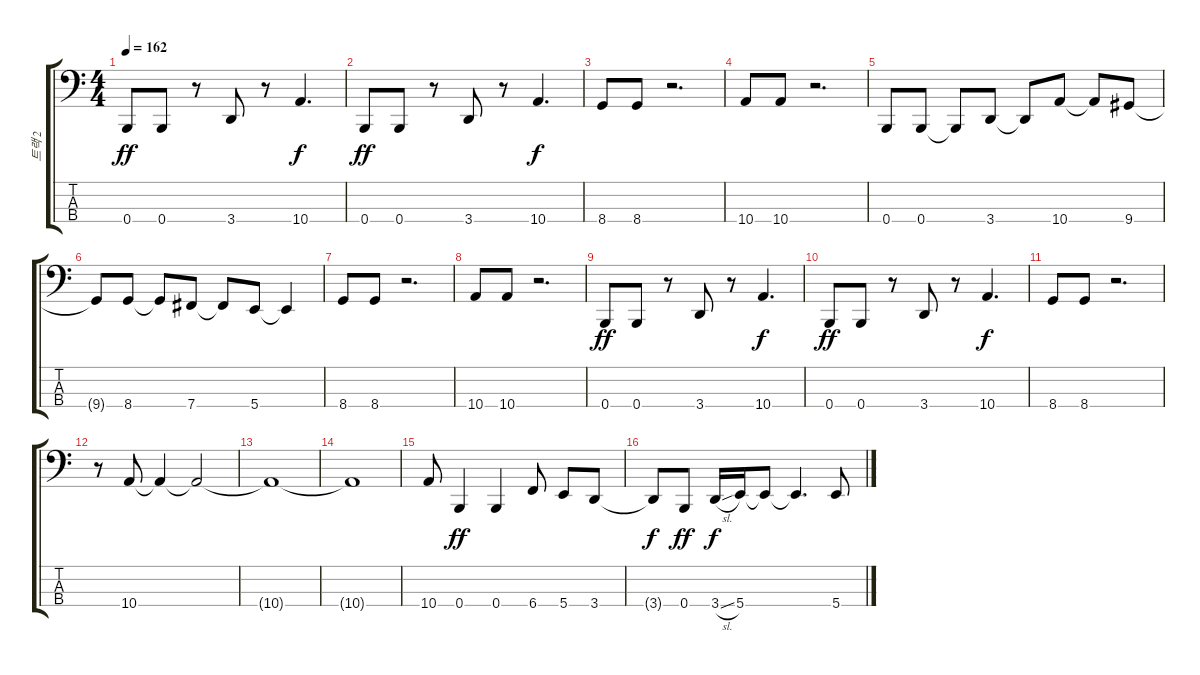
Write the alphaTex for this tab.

\track ("트랙 2" "트랙 2") {instrument electricbassfinger}
\staff {score tabs}
\tuning (F2 C2 G1 B0) {hide}
\ts (4 4)
\tempo 162
\clef f4
\ks c
0.4.8{dy ff} 0.4.8 r.8 3.4.8 r.8 10.4.4{d dy f} |
0.4.8{dy ff} 0.4.8 r.8 3.4.8 r.8 10.4.4{d dy f} |
8.4.8 8.4.8 r.2{d} |
10.4.8 10.4.8 r.2{d} |
0.4.8 0.4.8 0.4{t}.8 3.4.8 3.4{t}.8 10.4.8 10.4{t}.8 9.4.8 |
9.4{t}.8 8.4.8 8.4{t}.8 7.4.8 7.4{t}.8 5.4.8 5.4{t}.4 |
8.4.8 8.4.8 r.2{d} |
10.4.8 10.4.8 r.2{d} |
0.4.8{dy ff} 0.4.8 r.8 3.4.8 r.8 10.4.4{d dy f} |
0.4.8{dy ff} 0.4.8 r.8 3.4.8 r.8 10.4.4{d dy f} |
8.4.8 8.4.8 r.2{d} |
r.8 10.4.8 10.4{t}.4 10.4{t}.2 |
10.4{t}.1 |
10.4{t}.1 |
10.4.8 0.4.4{dy ff} 0.4.4 6.4.8 5.4.8 3.4.8 |
3.4{t}.8{dy f} 0.4.8{dy ff} 3.4{sl}.16{dy f} 5.4.16 5.4{t}.8 5.4{t}.4{d} 5.4.8
